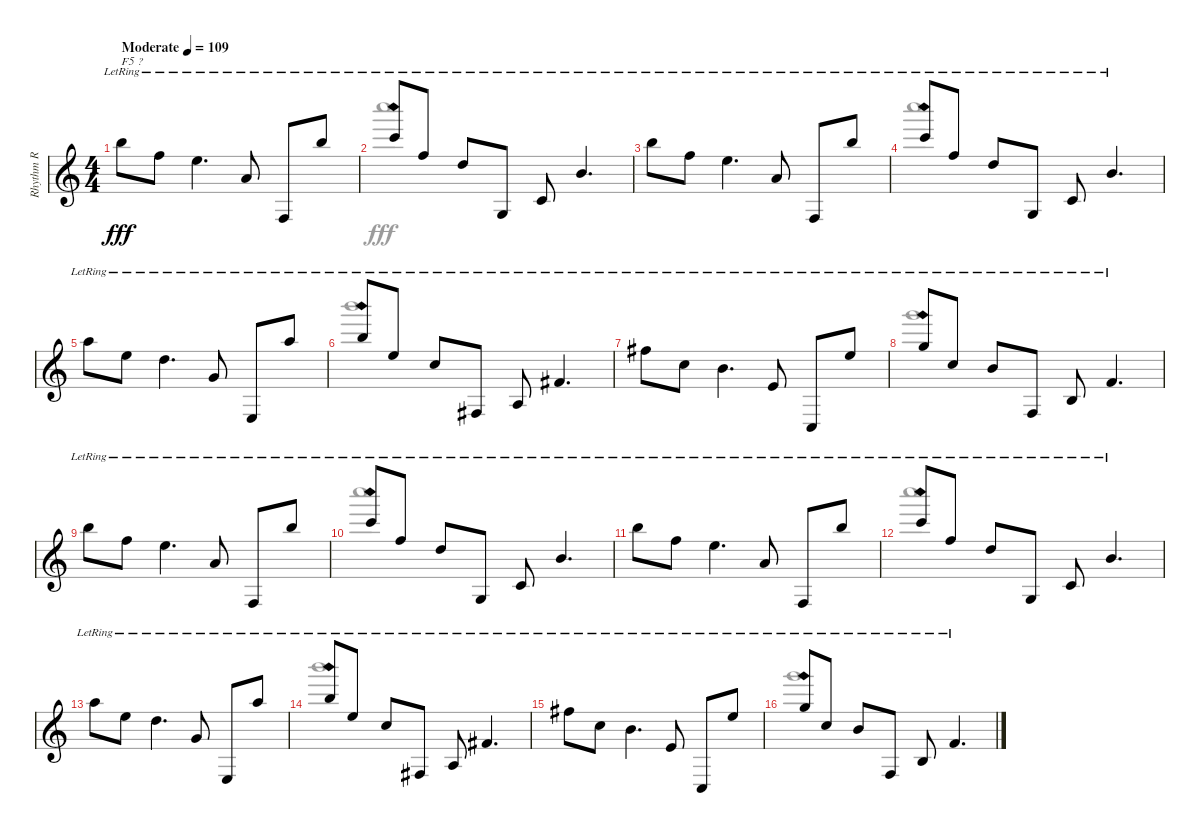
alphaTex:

\track ("Rhythm R" "Rhythm R") {instrument acousticguitarsteel}
\staff {score}
\tuning (E4 B3 G3 D3 A2 E2 B1) {hide}
\voice
\ts (4 4)
\tempo (109 "Moderate")
\clef g2
\ks c
7.1{lr}.8{txt "F5 ?" dy fff instrument acousticguitarsteel} 6.2{lr}.8 9.3{lr}.4{d} 7.4{lr}.8 6.7{lr}.8 7.1{lr}.8 |
8.1{sh 12 lr}.8 6.2{lr}.8 7.3{lr}.8 8.7{lr}.8 8.6{lr}.8 9.4{lr}.4{d} |
12.2{lr}.8 10.3{lr}.8 0.1{lr}.4{d} 12.5{lr}.8 6.7{lr}.8 12.2{lr}.8 |
8.1{sh 12 lr}.8 10.3{lr}.8 12.4{lr}.8 8.7{lr}.8 8.6{lr}.8 0.2{lr}.4{d} |
5.1{lr}.8 5.2{lr}.8 7.3{lr}.4{d} 5.4{lr}.8 0.6{lr}.8 5.1{lr}.8 |
7.1{sh 12 lr}.8 5.2{lr}.8 5.3{lr}.8 7.7{lr}.8 5.6{lr}.8 4.4{lr}.4{d} |
2.1{lr}.8 1.2{lr}.8 4.3{lr}.4{d} 2.4{lr}.8 1.7{lr}.8 5.2{lr}.8 |
3.1{sh 12 lr}.8 1.2{lr}.8 4.3{lr}.8 1.6{lr}.8 2.5{lr}.8 3.4{lr}.4{d} |
12.2{lr}.8 10.3{lr}.8 0.1{lr}.4{d} 12.5{lr}.8 6.7{lr}.8 16.3{lr}.8 |
8.1{sh 12 lr}.8 15.4{lr}.8 17.5{lr}.8 8.7{lr}.8 8.6{lr}.8 0.2{lr}.4{d} |
12.2{lr}.8 10.3{lr}.8 0.1{lr}.4{d} 12.5{lr}.8 6.7{lr}.8 12.2{lr}.8 |
8.1{sh 12 lr}.8 10.3{lr}.8 12.4{lr}.8 8.7{lr}.8 8.6{lr}.8 0.2{lr}.4{d} |
5.1{lr}.8 5.2{lr}.8 7.3{lr}.4{d} 5.4{lr}.8 0.6{lr}.8 5.1{lr}.8 |
7.1{sh 12 lr}.8 5.2{lr}.8 5.3{lr}.8 7.7{lr}.8 5.6{lr}.8 4.4{lr}.4{d} |
2.1{lr}.8 1.2{lr}.8 4.3{lr}.4{d} 2.4{lr}.8 1.7{lr}.8 5.2{lr}.8 |
3.1{sh 12 lr}.8 1.2{lr}.8 4.3{lr}.8 1.6{lr}.8 2.5{lr}.8 3.4{lr}.4{d}
\voice
\clef g2
\ottava regular
\simile none
\ks c
|
20.1.1 |
|
20.1.1 |
|
19.1.1 |
|
15.1.1 |
|
20.1.1 |
|
20.1.1 |
|
19.1.1 |
|
15.1.1
